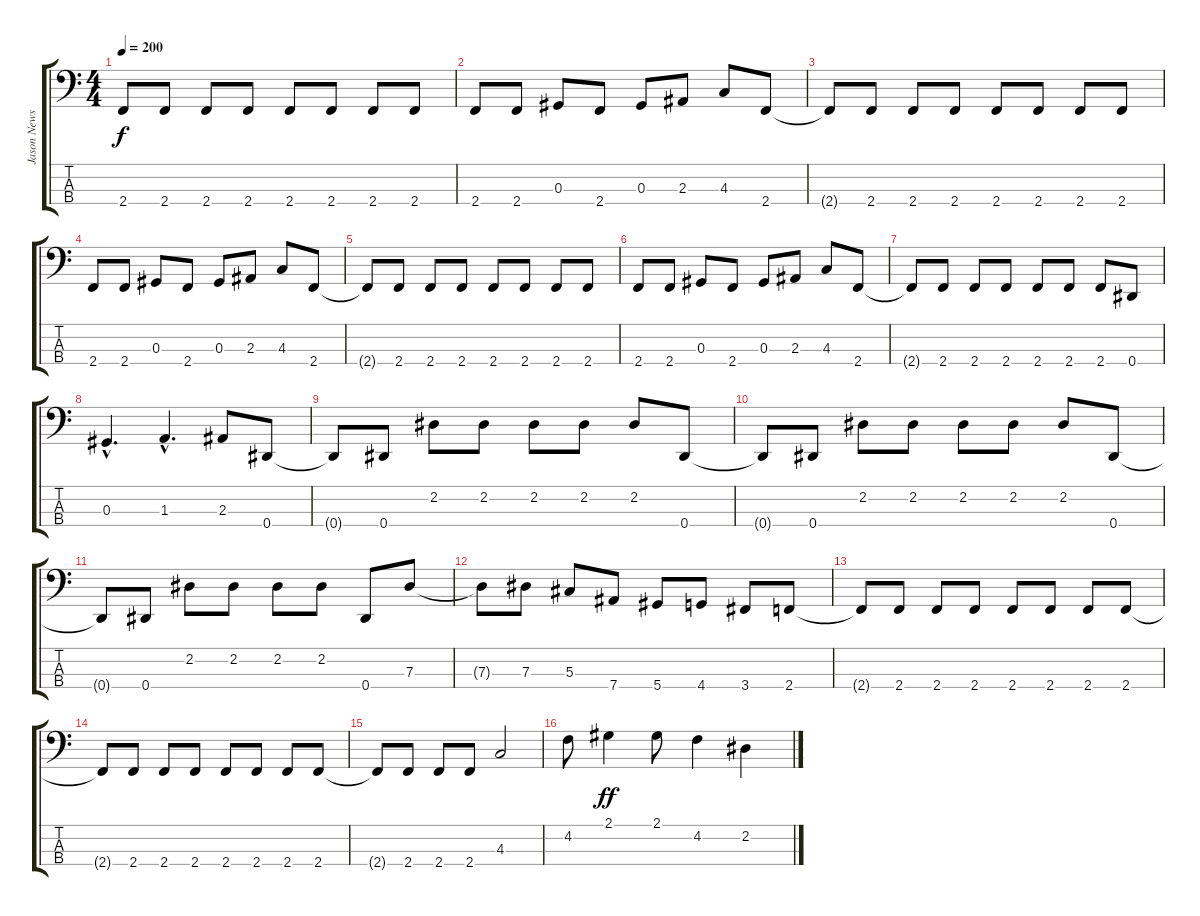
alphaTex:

\track ("Jason Newsted" "Jason News") {instrument electricbasspick}
\staff {score tabs}
\tuning (Gb2 Db2 Ab1 Eb1) {hide}
\ts (4 4)
\tempo 200
\clef f4
\ks c
2.4{t}.8{dy f} 2.4.8 2.4.8 2.4.8 2.4.8 2.4.8 2.4.8 2.4.8 |
2.4.8 2.4.8 0.3.8 2.4.8 0.3.8 2.3.8 4.3.8 2.4.8 |
2.4{t}.8 2.4.8 2.4.8 2.4.8 2.4.8 2.4.8 2.4.8 2.4.8 |
2.4.8 2.4.8 0.3.8 2.4.8 0.3.8 2.3.8 4.3.8 2.4.8 |
2.4{t}.8 2.4.8 2.4.8 2.4.8 2.4.8 2.4.8 2.4.8 2.4.8 |
2.4.8 2.4.8 0.3.8 2.4.8 0.3.8 2.3.8 4.3.8 2.4.8 |
2.4{t}.8 2.4.8 2.4.8 2.4.8 2.4.8 2.4.8 2.4.8 0.4.8 |
0.3{hac}.4{d} 1.3{hac}.4{d} 2.3.8 0.4.8 |
0.4{t}.8 0.4.8 2.2.8 2.2.8 2.2.8 2.2.8 2.2.8 0.4.8 |
0.4{t}.8 0.4.8 2.2.8 2.2.8 2.2.8 2.2.8 2.2.8 0.4.8 |
0.4{t}.8 0.4.8 2.2.8 2.2.8 2.2.8 2.2.8 0.4.8 7.3.8 |
7.3{t}.8 7.3.8 5.3.8 7.4.8 5.4.8 4.4.8 3.4.8 2.4.8 |
2.4{t}.8 2.4.8 2.4.8 2.4.8 2.4.8 2.4.8 2.4.8 2.4.8 |
2.4{t}.8 2.4.8 2.4.8 2.4.8 2.4.8 2.4.8 2.4.8 2.4.8 |
2.4{t}.8 2.4.8 2.4.8 2.4.8 4.3.2 |
4.2.8 2.1.4{dy ff} 2.1.8 4.2.4 2.2.4
